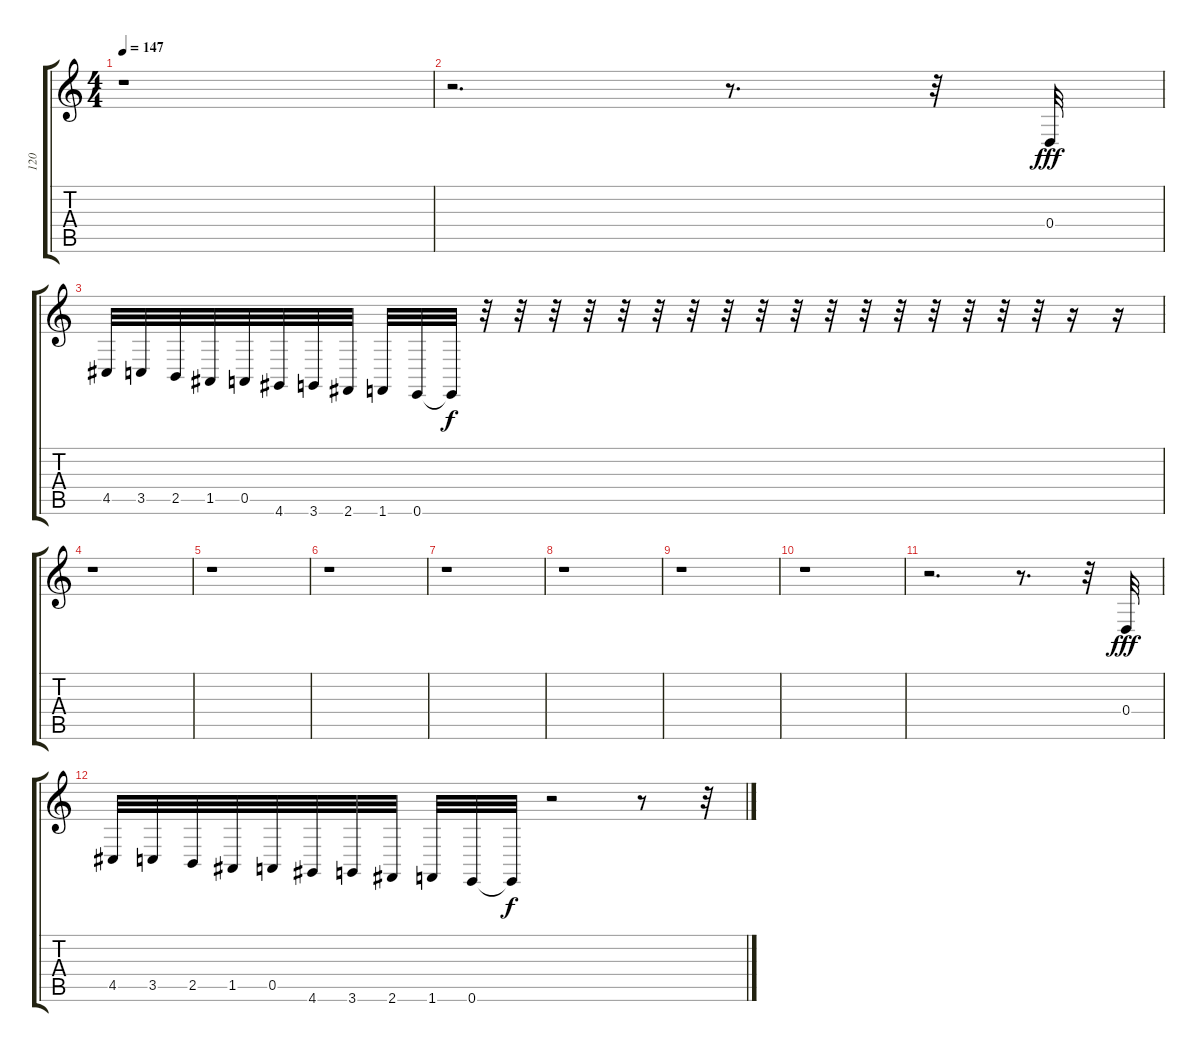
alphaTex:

\track ("120" "120") {instrument guitarfretnoise}
\staff {score tabs}
\tuning (E4 B3 G3 D3 A2 E2) {hide}
\ts (4 4)
\tempo 147
\clef g2
\ks c
r.1{dy f} |
r.2{d} r.8{d} r.32 0.4.32{dy fff} |
4.5.32{balance 8} 3.5.32{balance 8} 2.5.32{balance 8} 1.5.32{balance 9} 0.5.32{balance 9} 4.6.32{balance 9} 3.6.32{balance 9} 2.6.32{balance 10} 1.6.32{balance 10} 0.6.32{balance 10} 0.6{t}.32{dy f balance 10} r.32{balance 11} r.32{balance 11} r.32{balance 11} r.32{balance 11} r.32{balance 12} r.32{balance 12} r.32{balance 12} r.32{balance 12} r.32{balance 13} r.32{balance 13} r.32{balance 13} r.32{balance 13} r.32{balance 14} r.32{balance 14} r.32{balance 14} r.32{balance 14} r.32{balance 15} r.16{balance 15} r.16 |
r.1 |
r.1 |
r.1 |
r.1 |
r.1 |
r.1 |
r.1 |
r.2{d} r.8{d} r.32 0.4.32{dy fff balance 16} |
4.5.32{balance 8} 3.5.32{balance 8} 2.5.32{balance 8} 1.5.32{balance 9} 0.5.32{balance 9} 4.6.32{balance 9} 3.6.32{balance 9} 2.6.32{balance 10} 1.6.32{balance 10} 0.6.32{balance 10} 0.6{t}.32{dy f balance 10} r.2 r.8 r.32
